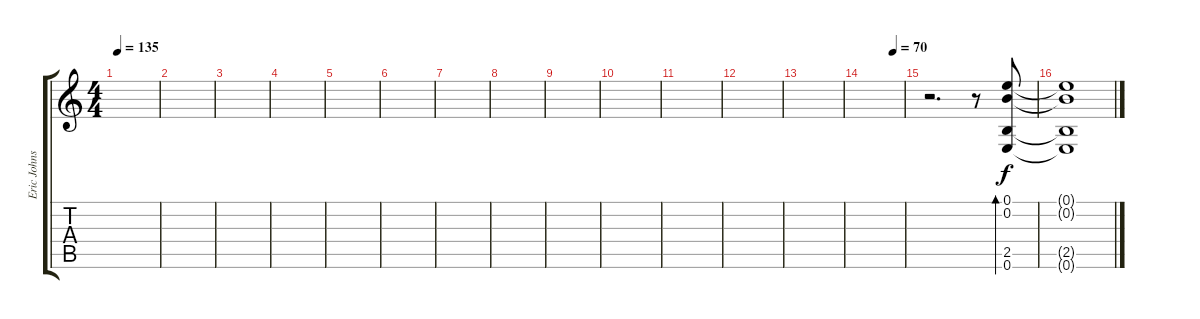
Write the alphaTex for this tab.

\track ("Eric Johnson (Distortion Efects)" "Eric Johns") {instrument overdrivenguitar}
\staff {score tabs}
\tuning (E4 B3 G3 D3 A2 E2) {hide}
\ts (4 4)
\tempo 135
\clef g2
\ks c
|
|
|
|
|
|
|
|
|
|
|
|
|
\tempo (70 0.75)
|
r.2{d} r.8 (0.1 0.2 2.5 0.6).8{bd 240} |
(0.1{t} 0.2{t} 2.5{t} 0.6{t}).1
